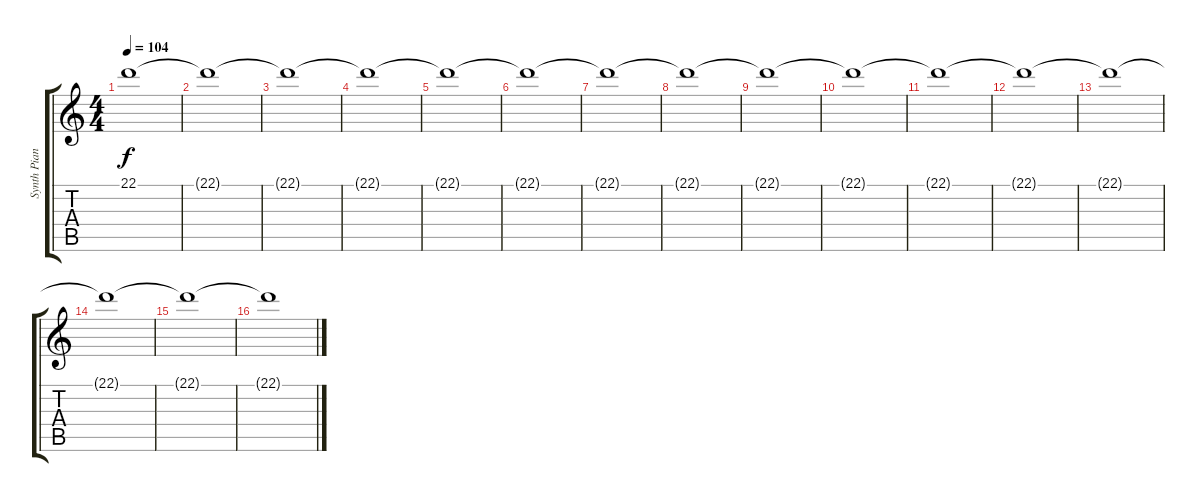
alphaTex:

\track ("Synth Piano" "Synth Pian") {instrument synthvoice}
\staff {score tabs}
\tuning (E4 B3 G3 D3 A2 E2) {hide}
\ts (4 4)
\tempo 104
\clef g2
\ks c
22.1{t}.1{dy f} |
22.1{t}.1 |
22.1{t}.1 |
22.1{t}.1 |
22.1{t}.1 |
22.1{t}.1 |
22.1{t}.1 |
22.1{t}.1 |
22.1{t}.1 |
22.1{t}.1 |
22.1{t}.1 |
22.1{t}.1 |
22.1{t}.1 |
22.1{t}.1 |
22.1{t}.1 |
22.1{t}.1
